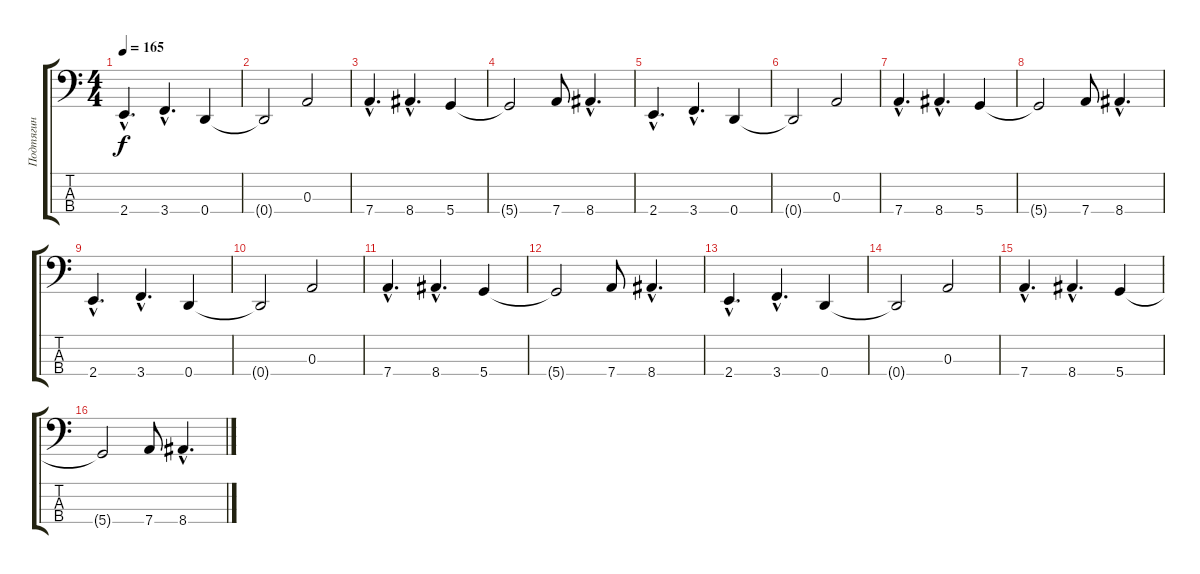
\track ("Подтягин" "Подтягин") {instrument electricbasspick}
\staff {score tabs}
\tuning (G2 D2 A1 D1) {hide}
\ts (4 4)
\tempo 165
\clef f4
\ks c
2.4{hac}.4{d dy f} 3.4{hac}.4{d} 0.4.4 |
0.4{t}.2 0.3.2 |
7.4{hac}.4{d} 8.4{hac}.4{d} 5.4.4 |
5.4{t}.2 7.4.8 8.4{hac}.4{d} |
2.4{hac}.4{d} 3.4{hac}.4{d} 0.4.4 |
0.4{t}.2 0.3.2 |
7.4{hac}.4{d} 8.4{hac}.4{d} 5.4.4 |
5.4{t}.2 7.4.8 8.4{hac}.4{d} |
2.4{hac}.4{d} 3.4{hac}.4{d} 0.4.4 |
0.4{t}.2 0.3.2 |
7.4{hac}.4{d} 8.4{hac}.4{d} 5.4.4 |
5.4{t}.2 7.4.8 8.4{hac}.4{d} |
2.4{hac}.4{d} 3.4{hac}.4{d} 0.4.4 |
0.4{t}.2 0.3.2 |
7.4{hac}.4{d} 8.4{hac}.4{d} 5.4.4 |
5.4{t}.2 7.4.8 8.4{hac}.4{d}
